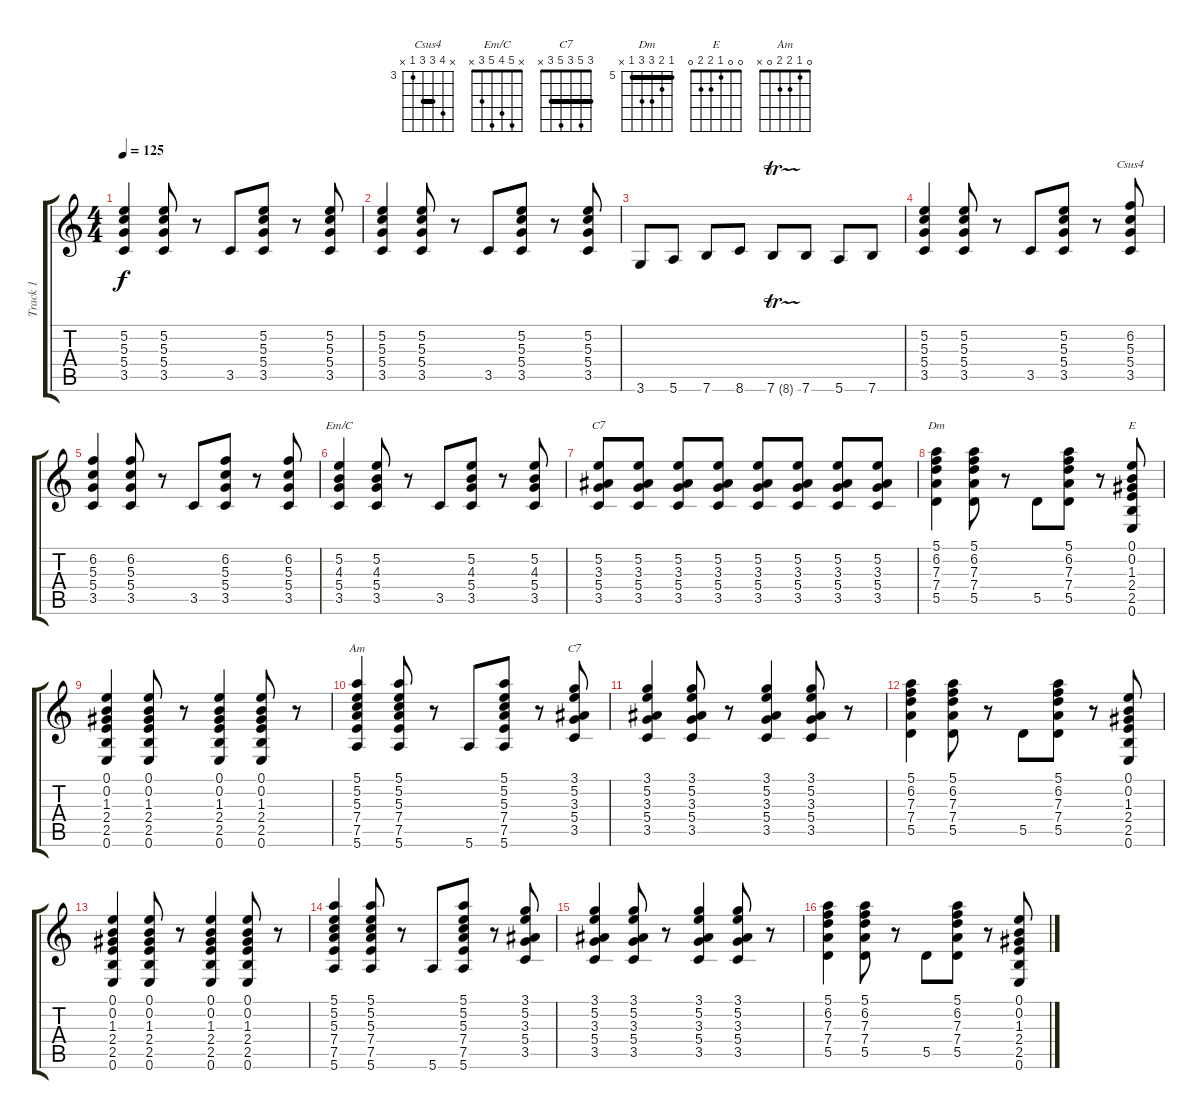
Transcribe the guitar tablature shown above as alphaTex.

\track ("Track 1" "Track 1") {instrument acousticguitarsteel}
\staff {score tabs}
\tuning (E4 B3 G3 D3 A2 E2) {hide}
\chord ("Csus4" x 6 5 5 3 x) {firstfret 3 barre 5}
\chord ("Em/C" x 5 4 5 3 x)
\chord ("C7" x 5 3 5 3 x) {barre 3}
\chord ("Dm" 5 6 7 7 5 x) {firstfret 5 barre 5}
\chord ("E" 0 0 1 2 2 0)
\chord ("Am" 0 1 2 2 0 x)
\chord ("C7" 3 5 3 5 3 x) {barre 3}
\ts (4 4)
\tempo 125
\clef g2
\ks c
(5.2 5.3 5.4 3.5).4{dy f} (5.2 5.3 5.4 3.5).8 r.8 3.5.8 (5.2 5.3 5.4 3.5).8 r.8 (5.2 5.3 5.4 3.5).8 |
(5.2 5.3 5.4 3.5).4 (5.2 5.3 5.4 3.5).8 r.8 3.5.8 (5.2 5.3 5.4 3.5).8 r.8 (5.2 5.3 5.4 3.5).8 |
3.6.8 5.6.8 7.6.8 8.6.8 7.6{tr (8 16)}.8 7.6.8 5.6.8 7.6.8 |
(5.2 5.3 5.4 3.5).4 (5.2 5.3 5.4 3.5).8 r.8 3.5.8 (5.2 5.3 5.4 3.5).8 r.8 (6.2 5.3 5.4 3.5).8{ch "Csus4"} |
(6.2 5.3 5.4 3.5).4 (6.2 5.3 5.4 3.5).8 r.8 3.5.8 (6.2 5.3 5.4 3.5).8 r.8 (6.2 5.3 5.4 3.5).8 |
(5.2 4.3 5.4 3.5).4{ch "Em/C"} (5.2 4.3 5.4 3.5).8 r.8 3.5.8 (5.2 4.3 5.4 3.5).8 r.8 (5.2 4.3 5.4 3.5).8 |
(5.2 3.3 5.4 3.5).8{ch "C7"} (5.2 3.3 5.4 3.5).8 (5.2 3.3 5.4 3.5).8 (5.2 3.3 5.4 3.5).8 (5.2 3.3 5.4 3.5).8 (5.2 3.3 5.4 3.5).8 (5.2 3.3 5.4 3.5).8 (5.2 3.3 5.4 3.5).8 |
(5.1 6.2 7.3 7.4 5.5).4{ch "Dm"} (5.1 6.2 7.3 7.4 5.5).8 r.8 5.5.8 (5.1 6.2 7.3 7.4 5.5).8 r.8 (0.1 0.2 1.3 2.4 2.5 0.6).8{ch "E"} |
(0.1 0.2 1.3 2.4 2.5 0.6).4 (0.1 0.2 1.3 2.4 2.5 0.6).8 r.8 (0.1 0.2 1.3 2.4 2.5 0.6).4 (0.1 0.2 1.3 2.4 2.5 0.6).8 r.8 |
(5.1 5.2 5.3 7.4 7.5 5.6).4{ch "Am"} (5.1 5.2 5.3 7.4 7.5 5.6).8 r.8 5.6.8 (5.1 5.2 5.3 7.4 7.5 5.6).8 r.8 (3.1 5.2 3.3 5.4 3.5).8{ch "C7"} |
(3.1 5.2 3.3 5.4 3.5).4 (3.1 5.2 3.3 5.4 3.5).8 r.8 (3.1 5.2 3.3 5.4 3.5).4 (3.1 5.2 3.3 5.4 3.5).8 r.8 |
(5.1 6.2 7.3 7.4 5.5).4 (5.1 6.2 7.3 7.4 5.5).8 r.8 5.5.8 (5.1 6.2 7.3 7.4 5.5).8 r.8 (0.1 0.2 1.3 2.4 2.5 0.6).8 |
(0.1 0.2 1.3 2.4 2.5 0.6).4 (0.1 0.2 1.3 2.4 2.5 0.6).8 r.8 (0.1 0.2 1.3 2.4 2.5 0.6).4 (0.1 0.2 1.3 2.4 2.5 0.6).8 r.8 |
(5.1 5.2 5.3 7.4 7.5 5.6).4 (5.1 5.2 5.3 7.4 7.5 5.6).8 r.8 5.6.8 (5.1 5.2 5.3 7.4 7.5 5.6).8 r.8 (3.1 5.2 3.3 5.4 3.5).8 |
(3.1 5.2 3.3 5.4 3.5).4 (3.1 5.2 3.3 5.4 3.5).8 r.8 (3.1 5.2 3.3 5.4 3.5).4 (3.1 5.2 3.3 5.4 3.5).8 r.8 |
(5.1 6.2 7.3 7.4 5.5).4 (5.1 6.2 7.3 7.4 5.5).8 r.8 5.5.8 (5.1 6.2 7.3 7.4 5.5).8 r.8 (0.1 0.2 1.3 2.4 2.5 0.6).8
